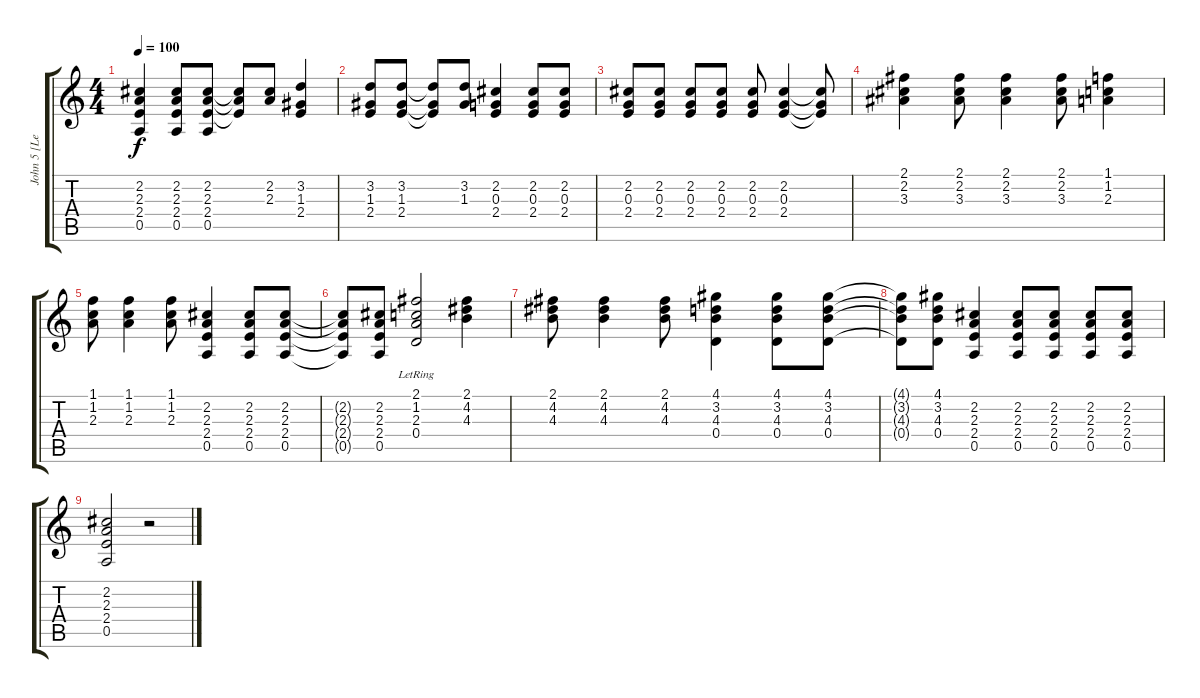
\track ("John 5 [Lead Acoustic Guitar]" "John 5 [Le") {instrument acousticguitarnylon}
\staff {score tabs}
\tuning (E4 B3 G3 D3 A2 E2) {hide}
\ts (4 4)
\tempo 100
\clef g2
\ks c
(2.2 2.3 2.4 0.5).4{dy f} (2.2 2.3 2.4 0.5).8 (2.2 2.3 2.4 0.5).8 (2.2{t} 2.3{t} 2.4{t}).8 (2.2 2.3).8 (3.2 1.3 2.4).4 |
(3.2 1.3 2.4).8 (3.2 1.3 2.4).8 (3.2{t} 1.3{t} 2.4{t}).8 (3.2 1.3).8 (2.2 0.3 2.4).4 (2.2 0.3 2.4).8 (2.2 0.3 2.4).8 |
(2.2 0.3 2.4).8 (2.2 0.3 2.4).8 (2.2 0.3 2.4).8 (2.2 0.3 2.4).8 (2.2 0.3 2.4).8 (2.2 0.3 2.4).4 (2.2{t} 0.3{t} 2.4{t}).8 |
(2.1 2.2 3.3).4 (2.1 2.2 3.3).8 (2.1 2.2 3.3).4 (2.1 2.2 3.3).8 (1.1 1.2 2.3).4 |
(1.1 1.2 2.3).8 (1.1 1.2 2.3).4 (1.1 1.2 2.3).8 (2.2 2.3 2.4 0.5).4 (2.2 2.3 2.4 0.5).8 (2.2 2.3 2.4 0.5).8 |
(2.2{t} 2.3{t} 2.4{t} 0.5{t}).8 (2.2 2.3 2.4 0.5).8 (2.1{lr} 1.2{lr} 2.3{lr} 0.4{lr}).2 (2.1 4.2 4.3).4 |
(2.1 4.2 4.3).8 (2.1 4.2 4.3).4 (2.1 4.2 4.3).8 (4.1 3.2 4.3 0.4).4 (4.1 3.2 4.3 0.4).8 (4.1 3.2 4.3 0.4).8 |
(4.1{t} 3.2{t} 4.3{t} 0.4{t}).8 (4.1 3.2 4.3 0.4).8 (2.2 2.3 2.4 0.5).4 (2.2 2.3 2.4 0.5).8 (2.2 2.3 2.4 0.5).8 (2.2 2.3 2.4 0.5).8 (2.2 2.3 2.4 0.5).8 |
(2.2 2.3 2.4 0.5).2 r.2
